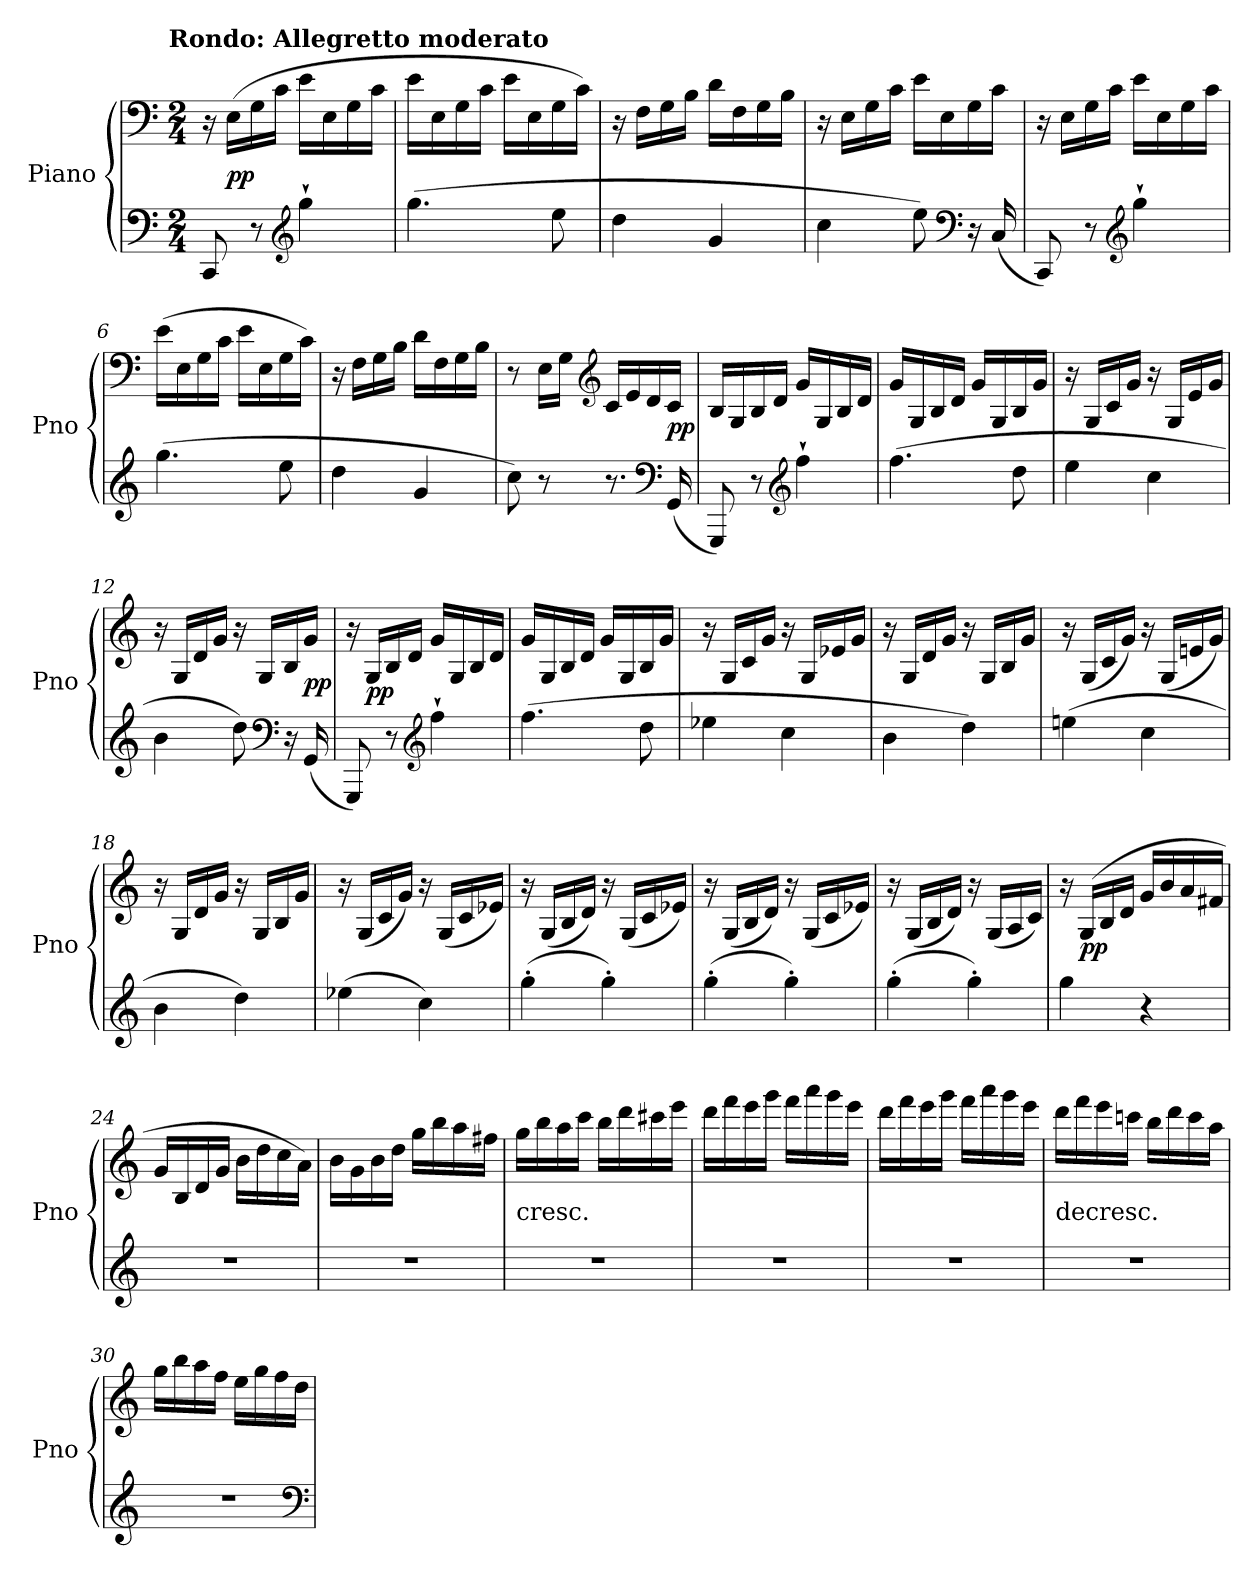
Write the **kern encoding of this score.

**kern	**kern	**dynam
*part1	*part1	*part1
*staff2	*staff1	*staff1/2
*I"Piano	*	*
*I'Pno	*	*
*clefF4	*clefF4	*
*k[]	*k[]	*
*C:	*C:	*
!!LO:TX:omd:t=Rondo&colon; Allegretto moderato
*M2/4	*M2/4	*
*MM132	*MM132	*
=1	=1	=1
8CC/	16r	.
.	(16E\LL	pp
8r	16G\	.
.	16c\JJ	.
*clefG2	*	*
4gg`\	16e\LL	.
.	16E\	.
.	16G\	.
.	16c\JJ	.
=2	=2	=2
(4.gg\	16e\LL	.
.	16E\	.
.	16G\	.
.	16c\JJ	.
.	16e\LL	.
.	16E\	.
8ee\	16G\	.
.	16c\JJ)	.
=3	=3	=3
4dd\	16r	.
.	16F\LL	.
.	16G\	.
.	16B\JJ	.
4g/	16d\LL	.
.	16F\	.
.	16G\	.
.	16B\JJ	.
=4	=4	=4
4cc\	16r	.
.	16E\LL	.
.	16G\	.
.	16c\JJ	.
8ee\)	16e\LL	.
.	16E\	.
*clefF4	*	*
16r	16G\	.
(16C/	16c\JJ	.
=5	=5	=5
8CC/)	16r	.
.	16E\LL	.
8r	16G\	.
.	16c\JJ	.
*clefG2	*	*
4gg`\	16e\LL	.
.	16E\	.
.	16G\	.
.	16c\JJ	.
=6	=6	=6
(4.gg\	(16e\LL	.
.	16E\	.
.	16G\	.
.	16c\JJ	.
.	16e\LL	.
.	16E\	.
8ee\	16G\	.
.	16c\JJ)	.
=7	=7	=7
4dd\	16r	.
.	16F\LL	.
.	16G\	.
.	16B\JJ	.
4g/	16d\LL	.
.	16F\	.
.	16G\	.
.	16B\JJ	.
=8	=8	=8
8cc\)	8r	.
8r	16E\LL	.
.	16G\JJ	.
*	*clefG2	*
8.r	16c/LL	.
.	16e/	.
.	16d/	.
*clefF4	*	*
(16GG/	16c/JJ	pp
=9	=9	=9
8GGG/)	16B/LL	.
.	16G/	.
8r	16B/	.
.	16d/JJ	.
*clefG2	*	*
4ff`\	16g/LL	.
.	16G/	.
.	16B/	.
.	16d/JJ	.
=10	=10	=10
(4.ff\	16g/LL	.
.	16G/	.
.	16B/	.
.	16d/JJ	.
.	16g/LL	.
.	16G/	.
8dd\	16B/	.
.	16g/JJ	.
=11	=11	=11
4ee\	16r	.
.	16G/LL	.
.	16c/	.
.	16g/JJ	.
4cc\	16r	.
.	16G/LL	.
.	16e/	.
.	16g/JJ	.
=12	=12	=12
4b\	16r	.
.	16G/LL	.
.	16d/	.
.	16g/JJ	.
8dd\)	16r	.
.	16G/LL	.
*clefF4	*	*
16r	16B/	.
(16GG/	16g/JJ	pp
=13	=13	=13
8GGG/)	16r	.
.	16G/LL	pp
8r	16B/	.
.	16d/JJ	.
*clefG2	*	*
4ff`\	16g/LL	.
.	16G/	.
.	16B/	.
.	16d/JJ	.
=14	=14	=14
(4.ff\	16g/LL	.
.	16G/	.
.	16B/	.
.	16d/JJ	.
.	16g/LL	.
.	16G/	.
8dd\	16B/	.
.	16g/JJ	.
=15	=15	=15
4ee-X\	16r	.
.	16G/LL	.
.	16c/	.
.	16g/JJ	.
4cc\	16r	.
.	16G/LL	.
.	16e-X/	.
.	16g/JJ	.
=16	=16	=16
4b\	16r	.
.	16G/LL	.
.	16d/	.
.	16g/JJ	.
4dd\)	16r	.
.	16G/LL	.
.	16B/	.
.	16g/JJ	.
=17	=17	=17
(4een\	16r	.
.	(16G/LL	.
.	16c/	.
.	16g/JJ)	.
4cc\	16r	.
.	(16G/LL	.
.	16en/	.
.	16g/JJ)	.
=18	=18	=18
4b\	16r	.
.	16G/LL	.
.	16d/	.
.	16g/JJ	.
4dd\)	16r	.
.	16G/LL	.
.	16B/	.
.	16g/JJ	.
=19	=19	=19
(4ee-X\	16r	.
.	(16G/LL	.
.	16c/	.
.	16g/JJ)	.
4cc\)	16r	.
.	(16G/LL	.
.	16c/	.
.	16e-X/JJ)	.
=20	=20	=20
(4gg'\	16r	.
.	(16G/LL	.
.	16B/	.
.	16d/JJ)	.
4gg'\)	16r	.
.	(16G/LL	.
.	16c/	.
.	16e-X/JJ)	.
=21	=21	=21
(4gg'\	16r	.
.	(16G/LL	.
.	16B/	.
.	16d/JJ)	.
4gg'\)	16r	.
.	(16G/LL	.
.	16c/	.
.	16e-X/JJ)	.
=22	=22	=22
(4gg'\	16r	.
.	(16G/LL	.
.	16B/	.
.	16d/JJ)	.
4gg'\)	16r	.
.	(16G/LL	.
.	16A/	.
.	16c/JJ)	.
=23	=23	=23
4gg\	16r	.
.	(16G/LL	pp
.	16B/	.
.	16d/JJ	.
4r	16g/LL	.
.	16b/	.
.	16a/	.
.	16f#X/JJ	.
=24	=24	=24
2r	16g/LL	.
.	16B/	.
.	16d/	.
.	16g/JJ	.
.	16b\LL	.
.	16dd\	.
.	16cc\	.
.	16a\JJ)	.
=25	=25	=25
2r	16b\LL	.
.	16g\	.
.	16b\	.
.	16dd\JJ	.
.	16gg\LL	.
.	16bb\	.
.	16aa\	.
.	16ff#X\JJ	.
=26	=26	=26
!	!LO:TX:c:t=cresc.	!
2r	16gg\LL	.
.	16bb\	.
.	16aa\	.
.	16ccc\JJ	.
.	16bb\LL	.
.	16ddd\	.
.	16ccc#X\	.
.	16eee\JJ	.
=27	=27	=27
2r	16ddd\LL	.
.	16fff\	.
.	16eee\	.
.	16ggg\JJ	.
.	16fff\LL	.
.	16aaa\	.
.	16ggg\	.
.	16eee\JJ	.
=28	=28	=28
2r	16ddd\LL	.
.	16fff\	.
.	16eee\	.
.	16ggg\JJ	.
.	16fff\LL	.
.	16aaa\	.
.	16ggg\	.
.	16eee\JJ	.
=29	=29	=29
!	!LO:TX:c:t=decresc.	!
2r	16ddd\LL	.
.	16fff\	.
.	16eee\	.
.	16cccn\JJ	.
.	16bb\LL	.
.	16ddd\	.
.	16ccc\	.
.	16aa\JJ	.
=30	=30	=30
2r	16gg\LL	.
.	16bb\	.
.	16aa\	.
.	16ff\JJ	.
.	16ee\LL	.
.	16gg\	.
.	16ff\	.
.	16dd\JJ	.
*clefF4	*	*
=	=	=
*-	*-	*-
